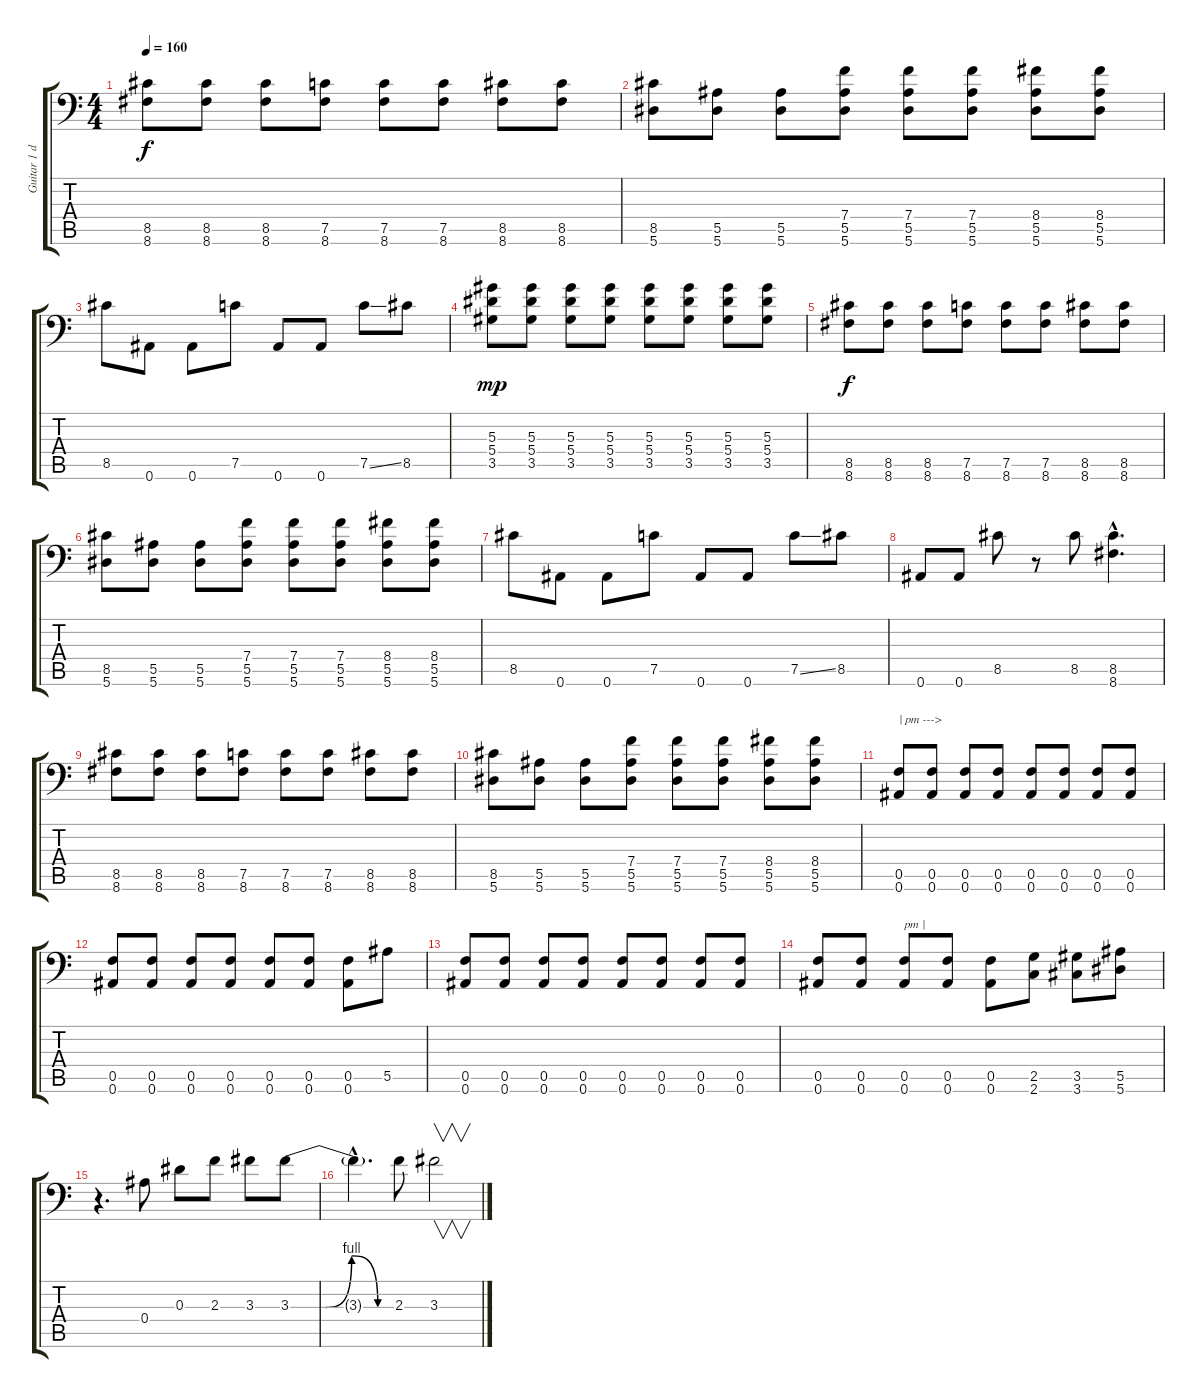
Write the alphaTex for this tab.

\track ("Guitar 1 dropped A#" "Guitar 1 d") {instrument distortionguitar}
\staff {score tabs}
\tuning (C4 G3 Eb3 Bb2 F2 Bb1) {hide}
\ts (4 4)
\tempo 160
\clef f4
\ks c
(8.5 8.6).8{dy f} (8.5 8.6).8 (8.5 8.6).8 (7.5 8.6).8 (7.5 8.6).8 (7.5 8.6).8 (8.5 8.6).8 (8.5 8.6).8 |
(8.5 5.6).8 (5.5 5.6).8 (5.5 5.6).8 (7.4 5.5 5.6).8 (7.4 5.5 5.6).8 (7.4 5.5 5.6).8 (8.4 5.5 5.6).8 (8.4 5.5 5.6).8 |
8.5.8 0.6.8 0.6.8 7.5.8 0.6.8 0.6.8 7.5{ss}.8 8.5.8 |
(5.3 5.4 3.5).8{dy mp} (5.3 5.4 3.5).8 (5.3 5.4 3.5).8 (5.3 5.4 3.5).8 (5.3 5.4 3.5).8 (5.3 5.4 3.5).8 (5.3 5.4 3.5).8 (5.3 5.4 3.5).8 |
(8.5 8.6).8{dy f} (8.5 8.6).8 (8.5 8.6).8 (7.5 8.6).8 (7.5 8.6).8 (7.5 8.6).8 (8.5 8.6).8 (8.5 8.6).8 |
(8.5 5.6).8 (5.5 5.6).8 (5.5 5.6).8 (7.4 5.5 5.6).8 (7.4 5.5 5.6).8 (7.4 5.5 5.6).8 (8.4 5.5 5.6).8 (8.4 5.5 5.6).8 |
8.5.8 0.6.8 0.6.8 7.5.8 0.6.8 0.6.8 7.5{ss}.8 8.5.8 |
0.6.8 0.6.8 8.5.8 r.8 8.5.8 (8.5{hac} 8.6{hac}).4{d} |
(8.5 8.6).8 (8.5 8.6).8 (8.5 8.6).8 (7.5 8.6).8 (7.5 8.6).8 (7.5 8.6).8 (8.5 8.6).8 (8.5 8.6).8 |
(8.5 5.6).8 (5.5 5.6).8 (5.5 5.6).8 (7.4 5.5 5.6).8 (7.4 5.5 5.6).8 (7.4 5.5 5.6).8 (8.4 5.5 5.6).8 (8.4 5.5 5.6).8 |
(0.5 0.6).8{txt "| pm --->"} (0.5 0.6).8 (0.5 0.6).8 (0.5 0.6).8 (0.5 0.6).8 (0.5 0.6).8 (0.5 0.6).8 (0.5 0.6).8 |
(0.5 0.6).8 (0.5 0.6).8 (0.5 0.6).8 (0.5 0.6).8 (0.5 0.6).8 (0.5 0.6).8 (0.5 0.6).8 5.5.8 |
(0.5 0.6).8 (0.5 0.6).8 (0.5 0.6).8 (0.5 0.6).8 (0.5 0.6).8 (0.5 0.6).8 (0.5 0.6).8 (0.5 0.6).8 |
(0.5 0.6).8 (0.5 0.6).8 (0.5 0.6).8{txt "pm |"} (0.5 0.6).8 (0.5 0.6).8 (2.5 2.6).8 (3.5 3.6).8 (5.5 5.6).8 |
r.4{d} 0.4.8 0.3.8 2.3.8 3.3.8 3.3{be (custom 0 0 20 0 35 4 50 0 60 0)}.8 |
3.3{hac t}.4{d} 2.3.8 3.3.2{v}
